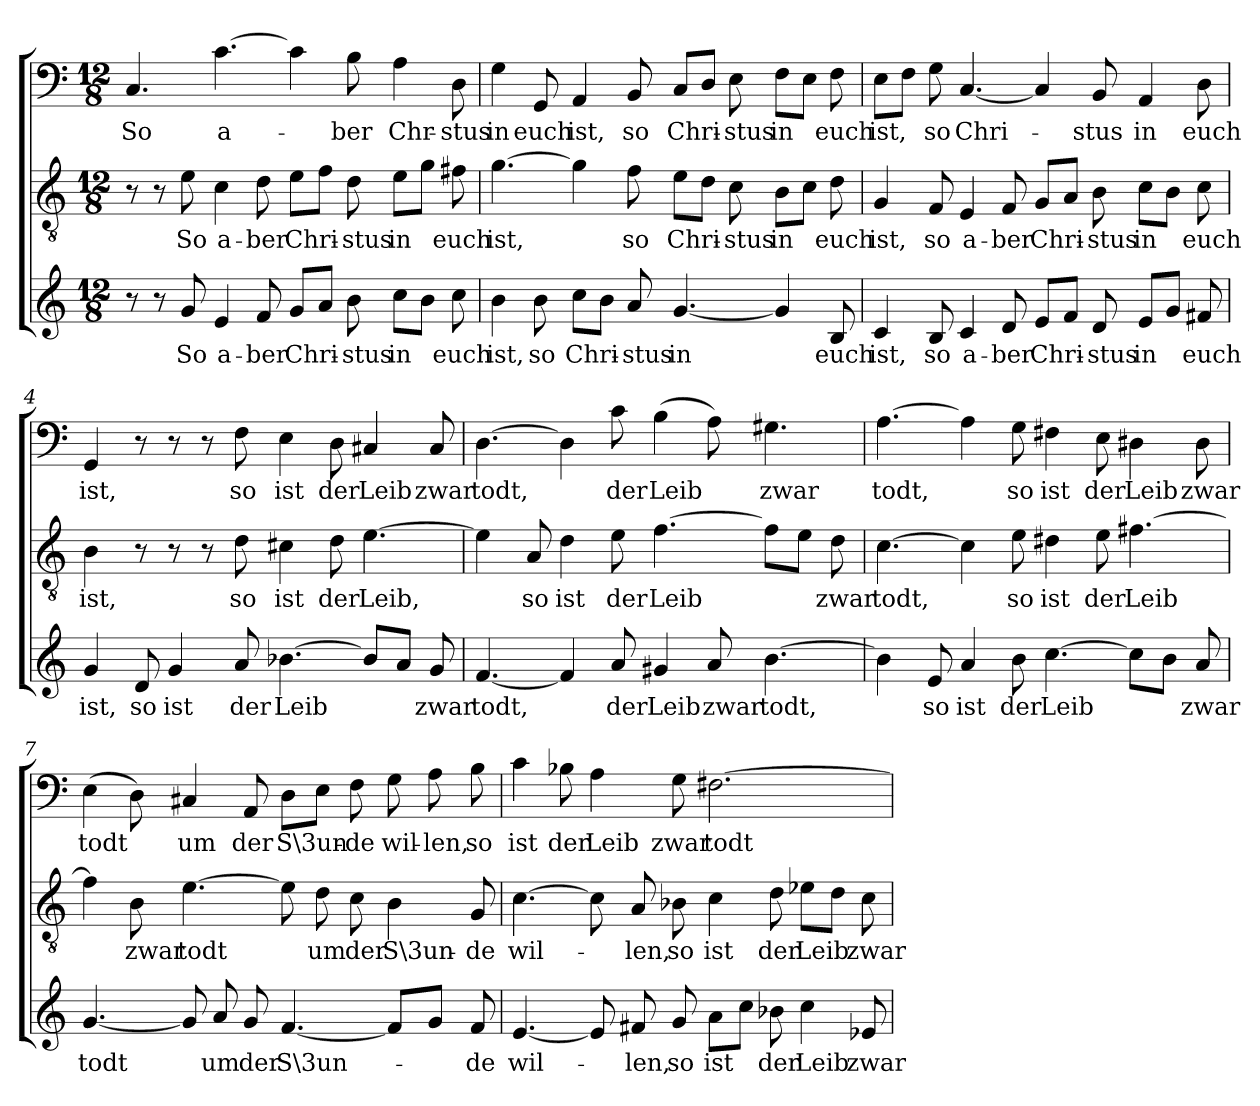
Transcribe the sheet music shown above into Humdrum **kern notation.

**kern	**text	**kern	**text	**kern	**text
*part3	*part3	*part2	*part2	*part1	*part1
*staff3	*staff3	*staff2	*staff2	*staff1	*staff1
*clefG2	*	*clefGv2	*	*clefF4	*
*k[]	*	*k[]	*	*k[]	*
*C:	*	*C:	*	*C:	*
*M12/8	*	*M12/8	*	*M12/8	*
=1	=1	=1	=1	=1	=1
8r	.	8r	.	4.C/	So
8r	.	8r	.	.	.
8g/	So	8e\	So	.	.
4e/	a-	4c\	a-	[4.c\	a-
8f/	-ber	8d\	-ber	.	.
8g/L	Chri-	8e\L	Chri-	4c\]	.
8a/J	.	8f\J	.	.	.
8b\	-stus	8d\	-stus	8B\	-ber
8cc\L	in	8e\L	in	4A\	Chr-
8b\J	.	8g\J	.	.	.
8cc\	euch	8f#X\	euch	8D\	-stus
=2	=2	=2	=2	=2	=2
4b\	ist,	[4.g\	ist,	4G\	in
8b\	so	.	.	8GG/	euch
8cc\L	Chri-	4g\]	.	4AA/	ist,
8b\J	.	.	.	.	.
8a/	-stus	8f\	so	8BB/	so
[4.g/	in	8e\L	Chri-	8C/L	Chri-
.	.	8d\J	.	8D/J	.
.	.	8c\	-stus	8E\	-stus
4g/]	.	8B\L	in	8F\L	in
.	.	8c\J	.	8E\J	.
8B/	euch	8d\	euch	8F\	euch
=3	=3	=3	=3	=3	=3
4c/	ist,	4G/	ist,	8E\L	ist,
.	.	.	.	8F\J	.
8B/	so	8F/	so	8G\	so
4c/	a-	4E/	a-	[4.C/	Chri-
8d/	-ber	8F/	-ber	.	.
8e/L	Chri-	8G/L	Chri-	4C/]	.
8f/J	.	8A/J	.	.	.
8d/	-stus	8B\	-stus	8BB/	-stus
8e/L	in	8c\L	in	4AA/	in
8g/J	.	8B\J	.	.	.
8f#X/	euch	8c\	euch	8D\	euch
=4	=4	=4	=4	=4	=4
4g/	ist,	4B\	ist,	4GG/	ist,
8d/	so	8r	.	8r	.
4g/	ist	8r	.	8r	.
.	.	8r	.	8r	.
8a/	der	8d\	so	8F\	so
[4.b-X\	Leib	4c#X\	ist	4E\	ist
.	.	8d\	der	8D\	der
8b-/L]	.	[4.e\	Leib,	4C#X/	Leib
8a/J	.	.	.	.	.
8g/	zwar	.	.	8C#/	zwar
=5	=5	=5	=5	=5	=5
[4.f/	todt,	4e\]	.	[4.D\	todt,
.	.	8A/	so	.	.
4f/]	.	4d\	ist	4D\]	.
8a/	der	8e\	der	8c\	der
4g#X/	Leib	[4.f\	Leib	(4B\	Leib
8a/	zwar	.	.	8A\)	.
[4.b\	todt,	8f\L]	.	4.G#X\	zwar
.	.	8e\J	.	.	.
.	.	8d\	zwar	.	.
=6	=6	=6	=6	=6	=6
4b\]	.	[4.c\	todt,	[4.A\	todt,
8e/	so	.	.	.	.
4a/	ist	4c\]	.	4A\]	.
8b\	der	8e\	so	8G\	so
[4.cc\	Leib	4d#X\	ist	4F#X\	ist
.	.	8e\	der	8E\	der
8cc\L]	.	[4.f#X\	Leib	4D#X\	Leib
8b\J	.	.	.	.	.
8a/	zwar	.	.	8D#\	zwar
=7	=7	=7	=7	=7	=7
[4.g/	todt	4f#\]	.	(4E\	todt
.	.	8B\	zwar	8D\)	.
8g/]	.	[4.e\	todt	4C#X/	um
8a/	um	.	.	.	.
8g/	der	.	.	8AA/	der
[4.f/	S\3un-	8e\]	.	8D\L	S\3un-
.	.	8d\	um	8E\J	.
.	.	8c\	der	8F\	-de
8f/L]	.	4B\	S\3un-	8G\	wil-
8g/J	.	.	.	8A\	-len,
8f/	-de	8G/	-de	8B\	so
=8	=8	=8	=8	=8	=8
[4.e/	wil-	[4.c\	wil-	4c\	ist
.	.	.	.	8B-X\	der
8e/]	.	8c\]	.	4A\	Leib
8f#X/	-len,	8A/	-len,	.	.
8g/	so	8B-X\	so	8G\	zwar
8a\L	ist	4c\	ist	[2.F#X\	todt
8cc\J	.	.	.	.	.
8b-X\	der	8d\	der	.	.
4cc\	Leib	8e-X\L	Leib	.	.
.	.	8d\J	.	.	.
8e-X/	zwar	8c\	zwar	.	.
=	=	=	=	=	=
*-	*-	*-	*-	*-	*-
